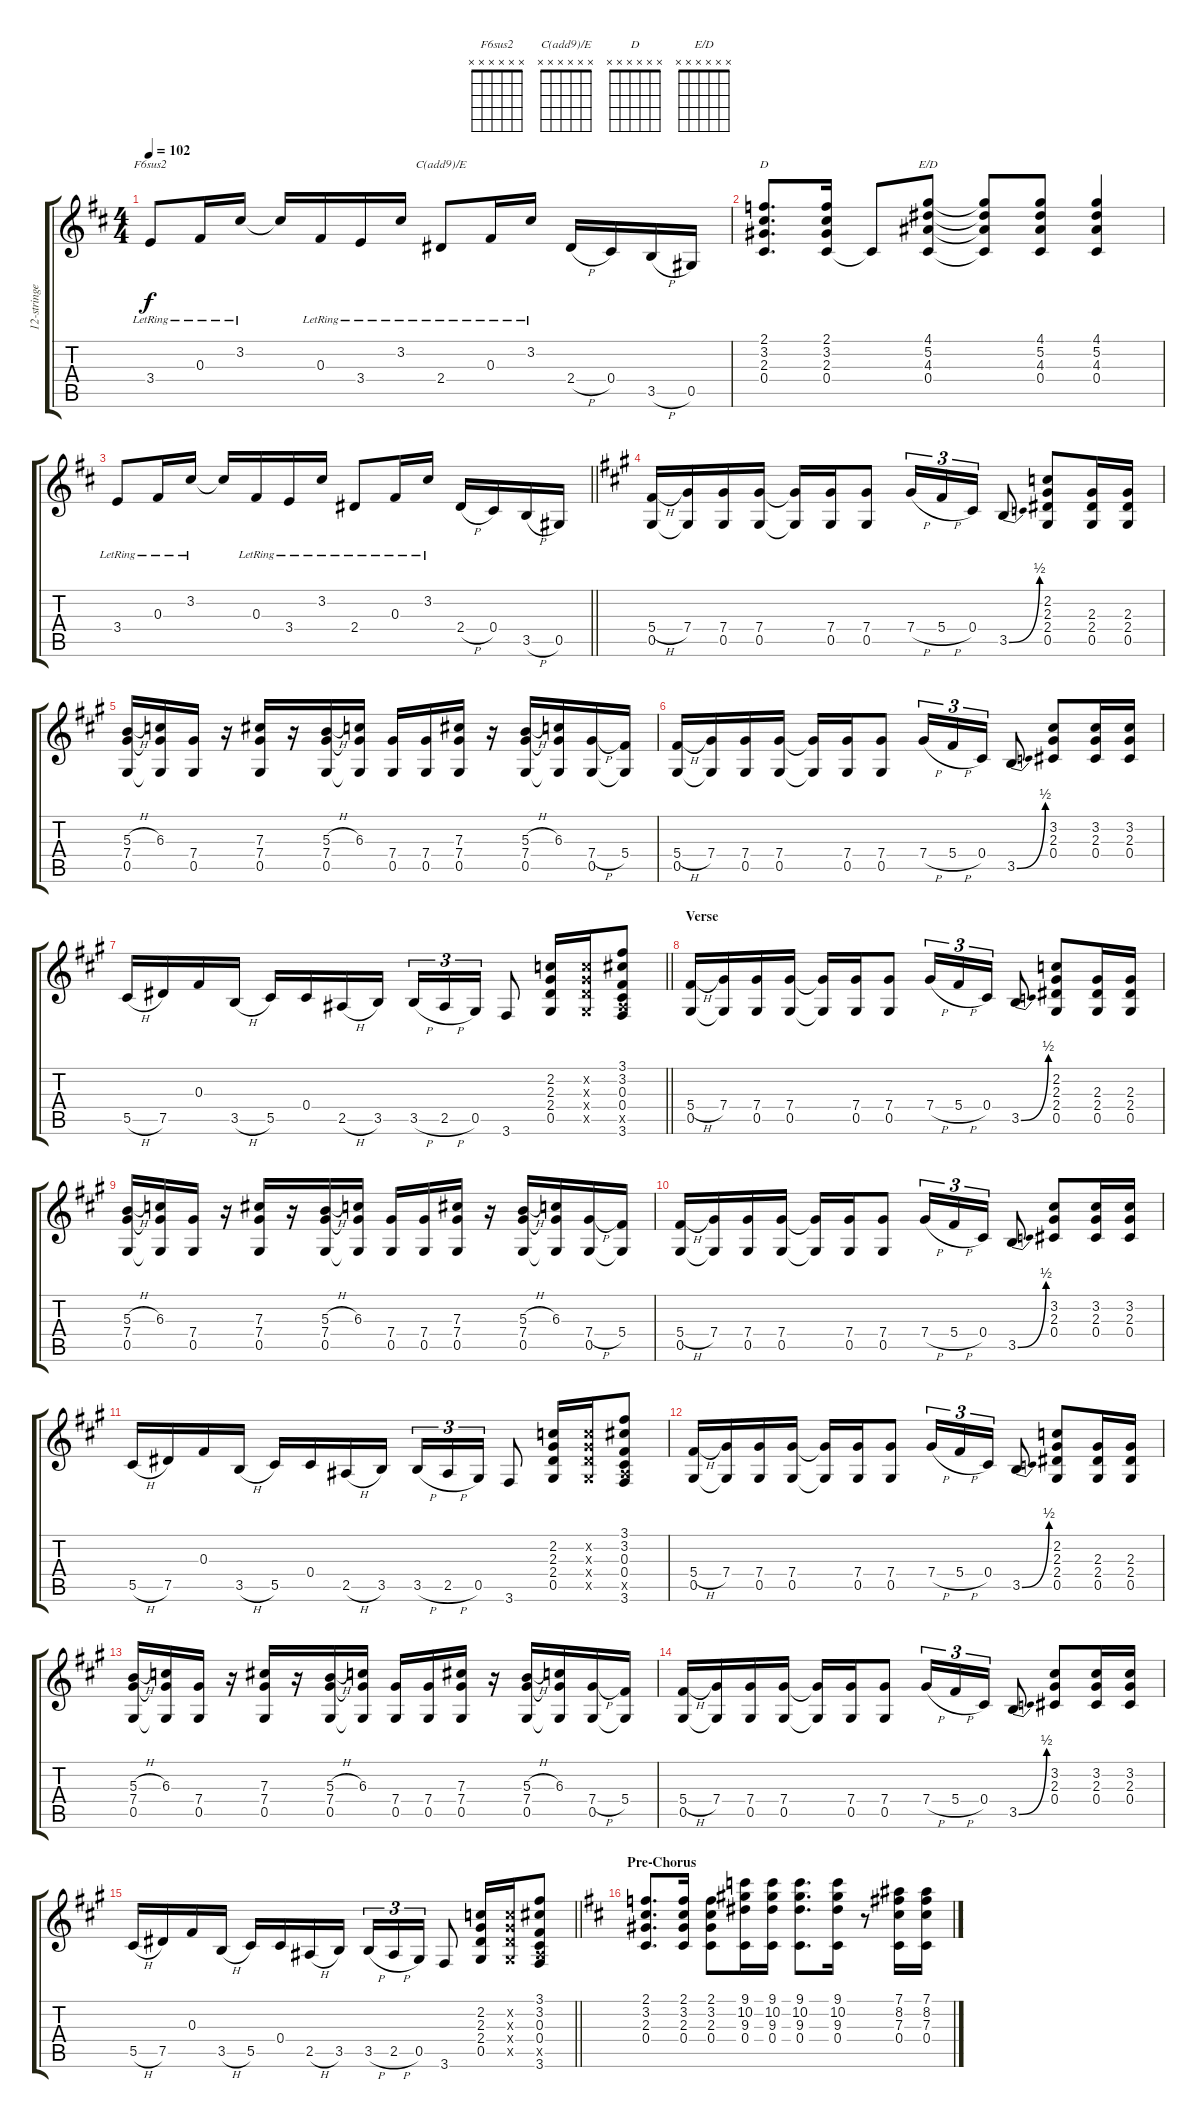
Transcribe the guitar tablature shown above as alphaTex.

\track ("12-stringed Acoustic" "12-stringe") {instrument acousticguitarsteel}
\staff {score tabs}
\tuning (Eb4 Bb3 Gb3 Db3 Ab2 Eb2) {hide}
\chord ("F6sus2" x x x x x x)
\chord ("C(add9)/E" x x x x x x)
\chord ("D" x x x x x x)
\chord ("E/D" x x x x x x)
\ts (4 4)
\tempo 102
\clef g2
\ks d
3.4{lr}.8{ch "F6sus2" dy f} 0.3{lr}.16 3.2{lr}.16 3.2{t}.16 0.3{lr}.16 3.4{lr}.16 3.2{lr}.16 2.4{lr}.8{ch "C(add9)/E"} 0.3{lr}.16 3.2{lr}.16 2.4{h}.16 0.4.16 3.5{h}.16 0.5.16 |
(2.1 3.2 2.3 0.4).8{d ch "D"} (2.1 3.2 2.3 0.4).16 0.4{t}.8 (4.1 5.2 4.3 0.4).8{ch "E/D"} (4.1{t} 5.2{t} 4.3{t} 0.4{t}).8 (4.1 5.2 4.3 0.4).8 (4.1 5.2 4.3 0.4).4 |
\barLineRight lightlight
3.4{lr}.8 0.3{lr}.16 3.2{lr}.16 3.2{t}.16 0.3{lr}.16 3.4{lr}.16 3.2{lr}.16 2.4{lr}.8 0.3{lr}.16 3.2{lr}.16 2.4{h}.16 0.4.16 3.5{h}.16 0.5.16 |
\section ("" "")
\ks a
(5.4{h} 0.5).16 (7.4 0.5{t}).16 (7.4 0.5).16 (7.4 0.5).16 (7.4{t} 0.5{t}).16 (7.4 0.5).16 (7.4 0.5).8 7.4{h}.16{tu (3 2)} 5.4{h}.16{tu (3 2)} 0.4.16{tu (3 2)} 3.5{be (bend 0 0 60 2)}.8 (2.2 2.3 2.4 0.5).8 (2.3 2.4 0.5).16 (2.3 2.4 0.5).16 |
(5.3{h} 7.4 0.5).16 (6.3 7.4{t} 0.5{t}).16 (7.4 0.5).16 r.16 (7.3 7.4 0.5).16 r.16 (5.3{h} 7.4 0.5).16 (6.3 7.4{t} 0.5{t}).16 (7.4 0.5).16 (7.4 0.5).16 (7.3 7.4 0.5).16 r.16 (5.3{h} 7.4 0.5).16 (6.3 7.4{t} 0.5{t}).16 (7.4{h} 0.5).16 (5.4 0.5{t}).16 |
(5.4{h} 0.5).16 (7.4 0.5{t}).16 (7.4 0.5).16 (7.4 0.5).16 (7.4{t} 0.5{t}).16 (7.4 0.5).16 (7.4 0.5).8 7.4{h}.16{tu (3 2)} 5.4{h}.16{tu (3 2)} 0.4.16{tu (3 2)} 3.5{be (bend 0 0 60 2)}.8 (3.2 2.3 0.4).8 (3.2 2.3 0.4).16 (3.2 2.3 0.4).16 |
\barLineRight lightlight
5.5{h}.16 7.5.16 0.3.16 3.5{h}.16 5.5.16 0.4.16 2.5{h}.16 3.5.16 3.5{h}.16{tu (3 2)} 2.5{h}.16{tu (3 2)} 0.5.16{tu (3 2)} 3.6.8 (2.2 2.3 2.4 0.5).16 (2.2{x} 2.3{x} 2.4{x} 0.5{x}).16 (3.1 3.2 0.3 0.4 2.5{x} 3.6).8 |
\section ("" "Verse")
(5.4{h} 0.5).16 (7.4 0.5{t}).16 (7.4 0.5).16 (7.4 0.5).16 (7.4{t} 0.5{t}).16 (7.4 0.5).16 (7.4 0.5).8 7.4{h}.16{tu (3 2)} 5.4{h}.16{tu (3 2)} 0.4.16{tu (3 2)} 3.5{be (bend 0 0 60 2)}.8 (2.2 2.3 2.4 0.5).8 (2.3 2.4 0.5).16 (2.3 2.4 0.5).16 |
(5.3{h} 7.4 0.5).16 (6.3 7.4{t} 0.5{t}).16 (7.4 0.5).16 r.16 (7.3 7.4 0.5).16 r.16 (5.3{h} 7.4 0.5).16 (6.3 7.4{t} 0.5{t}).16 (7.4 0.5).16 (7.4 0.5).16 (7.3 7.4 0.5).16 r.16 (5.3{h} 7.4 0.5).16 (6.3 7.4{t} 0.5{t}).16 (7.4{h} 0.5).16 (5.4 0.5{t}).16 |
(5.4{h} 0.5).16 (7.4 0.5{t}).16 (7.4 0.5).16 (7.4 0.5).16 (7.4{t} 0.5{t}).16 (7.4 0.5).16 (7.4 0.5).8 7.4{h}.16{tu (3 2)} 5.4{h}.16{tu (3 2)} 0.4.16{tu (3 2)} 3.5{be (bend 0 0 60 2)}.8 (3.2 2.3 0.4).8 (3.2 2.3 0.4).16 (3.2 2.3 0.4).16 |
5.5{h}.16 7.5.16 0.3.16 3.5{h}.16 5.5.16 0.4.16 2.5{h}.16 3.5.16 3.5{h}.16{tu (3 2)} 2.5{h}.16{tu (3 2)} 0.5.16{tu (3 2)} 3.6.8 (2.2 2.3 2.4 0.5).16 (2.2{x} 2.3{x} 2.4{x} 0.5{x}).16 (3.1 3.2 0.3 0.4 2.5{x} 3.6).8 |
(5.4{h} 0.5).16 (7.4 0.5{t}).16 (7.4 0.5).16 (7.4 0.5).16 (7.4{t} 0.5{t}).16 (7.4 0.5).16 (7.4 0.5).8 7.4{h}.16{tu (3 2)} 5.4{h}.16{tu (3 2)} 0.4.16{tu (3 2)} 3.5{be (bend 0 0 60 2)}.8 (2.2 2.3 2.4 0.5).8 (2.3 2.4 0.5).16 (2.3 2.4 0.5).16 |
(5.3{h} 7.4 0.5).16 (6.3 7.4{t} 0.5{t}).16 (7.4 0.5).16 r.16 (7.3 7.4 0.5).16 r.16 (5.3{h} 7.4 0.5).16 (6.3 7.4{t} 0.5{t}).16 (7.4 0.5).16 (7.4 0.5).16 (7.3 7.4 0.5).16 r.16 (5.3{h} 7.4 0.5).16 (6.3 7.4{t} 0.5{t}).16 (7.4{h} 0.5).16 (5.4 0.5{t}).16 |
(5.4{h} 0.5).16 (7.4 0.5{t}).16 (7.4 0.5).16 (7.4 0.5).16 (7.4{t} 0.5{t}).16 (7.4 0.5).16 (7.4 0.5).8 7.4{h}.16{tu (3 2)} 5.4{h}.16{tu (3 2)} 0.4.16{tu (3 2)} 3.5{be (bend 0 0 60 2)}.8 (3.2 2.3 0.4).8 (3.2 2.3 0.4).16 (3.2 2.3 0.4).16 |
\barLineRight lightlight
5.5{h}.16 7.5.16 0.3.16 3.5{h}.16 5.5.16 0.4.16 2.5{h}.16 3.5.16 3.5{h}.16{tu (3 2)} 2.5{h}.16{tu (3 2)} 0.5.16{tu (3 2)} 3.6.8 (2.2 2.3 2.4 0.5).16 (2.2{x} 2.3{x} 2.4{x} 0.5{x}).16 (3.1 3.2 0.3 0.4 2.5{x} 3.6).8 |
\section ("" "Pre-Chorus")
\ks d
(2.1 3.2 2.3 0.4).8{d} (2.1 3.2 2.3 0.4).16 (2.1 3.2 2.3 0.4).8 (9.1 10.2 9.3 0.4).16 (9.1 10.2 9.3 0.4).16 (9.1 10.2 9.3 0.4).8{d} (9.1 10.2 9.3 0.4).16 r.8 (7.1 8.2 7.3 0.4).16 (7.1 8.2 7.3 0.4).16
